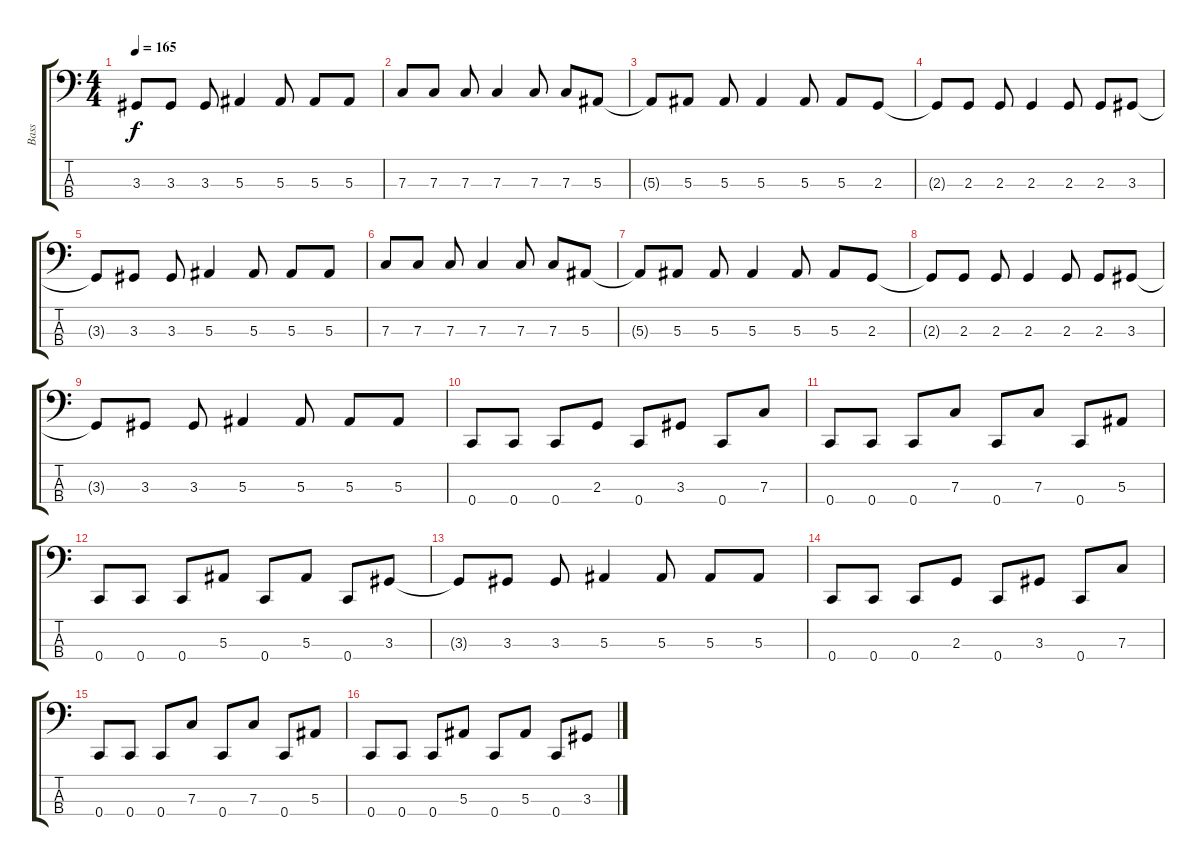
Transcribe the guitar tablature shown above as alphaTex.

\track ("Bass" "Bass") {instrument slapbass1}
\staff {score tabs}
\tuning (Eb2 Bb1 F1 C1) {hide}
\ts (4 4)
\tempo 165
\clef f4
\ks c
3.3{t}.8{dy f} 3.3.8 3.3.8 5.3.4 5.3.8 5.3.8 5.3.8 |
7.3.8 7.3.8 7.3.8 7.3.4 7.3.8 7.3.8 5.3.8 |
5.3{t}.8 5.3.8 5.3.8 5.3.4 5.3.8 5.3.8 2.3.8 |
2.3{t}.8 2.3.8 2.3.8 2.3.4 2.3.8 2.3.8 3.3.8 |
3.3{t}.8 3.3.8 3.3.8 5.3.4 5.3.8 5.3.8 5.3.8 |
7.3.8 7.3.8 7.3.8 7.3.4 7.3.8 7.3.8 5.3.8 |
5.3{t}.8 5.3.8 5.3.8 5.3.4 5.3.8 5.3.8 2.3.8 |
2.3{t}.8 2.3.8 2.3.8 2.3.4 2.3.8 2.3.8 3.3.8 |
3.3{t}.8 3.3.8 3.3.8 5.3.4 5.3.8 5.3.8 5.3.8 |
0.4.8 0.4.8 0.4.8 2.3.8 0.4.8 3.3.8 0.4.8 7.3.8 |
0.4.8 0.4.8 0.4.8 7.3.8 0.4.8 7.3.8 0.4.8 5.3.8 |
0.4.8 0.4.8 0.4.8 5.3.8 0.4.8 5.3.8 0.4.8 3.3.8 |
3.3{t}.8 3.3.8 3.3.8 5.3.4 5.3.8 5.3.8 5.3.8 |
0.4.8 0.4.8 0.4.8 2.3.8 0.4.8 3.3.8 0.4.8 7.3.8 |
0.4.8 0.4.8 0.4.8 7.3.8 0.4.8 7.3.8 0.4.8 5.3.8 |
0.4.8 0.4.8 0.4.8 5.3.8 0.4.8 5.3.8 0.4.8 3.3.8
